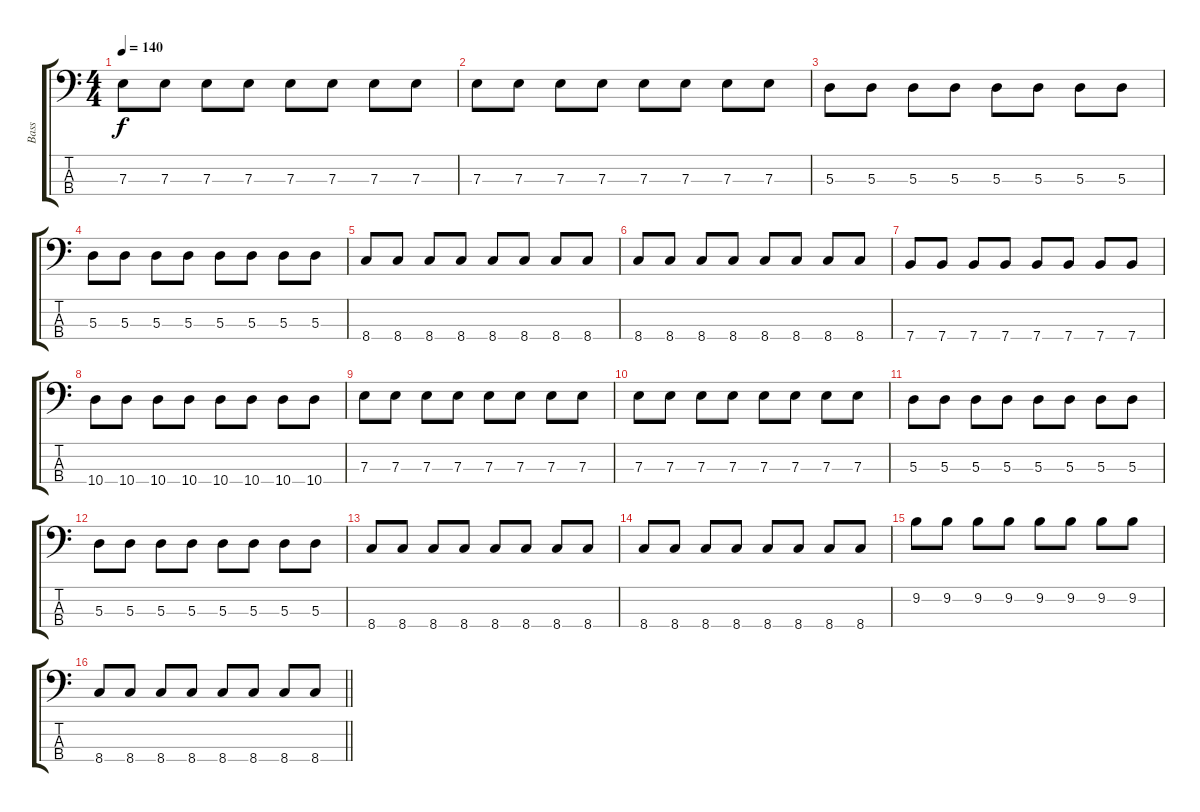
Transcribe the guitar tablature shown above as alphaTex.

\track ("Bass" "Bass") {instrument electricbassfinger}
\staff {score tabs}
\tuning (G2 D2 A1 E1) {hide}
\ts (4 4)
\tempo 140
\clef f4
\ks c
7.3.8{dy f} 7.3.8 7.3.8 7.3.8 7.3.8 7.3.8 7.3.8 7.3.8 |
7.3.8 7.3.8 7.3.8 7.3.8 7.3.8 7.3.8 7.3.8 7.3.8 |
5.3.8 5.3.8 5.3.8 5.3.8 5.3.8 5.3.8 5.3.8 5.3.8 |
5.3.8 5.3.8 5.3.8 5.3.8 5.3.8 5.3.8 5.3.8 5.3.8 |
8.4.8 8.4.8 8.4.8 8.4.8 8.4.8 8.4.8 8.4.8 8.4.8 |
8.4.8 8.4.8 8.4.8 8.4.8 8.4.8 8.4.8 8.4.8 8.4.8 |
7.4.8 7.4.8 7.4.8 7.4.8 7.4.8 7.4.8 7.4.8 7.4.8 |
10.4.8 10.4.8 10.4.8 10.4.8 10.4.8 10.4.8 10.4.8 10.4.8 |
7.3.8 7.3.8 7.3.8 7.3.8 7.3.8 7.3.8 7.3.8 7.3.8 |
7.3.8 7.3.8 7.3.8 7.3.8 7.3.8 7.3.8 7.3.8 7.3.8 |
5.3.8 5.3.8 5.3.8 5.3.8 5.3.8 5.3.8 5.3.8 5.3.8 |
5.3.8 5.3.8 5.3.8 5.3.8 5.3.8 5.3.8 5.3.8 5.3.8 |
8.4.8 8.4.8 8.4.8 8.4.8 8.4.8 8.4.8 8.4.8 8.4.8 |
8.4.8 8.4.8 8.4.8 8.4.8 8.4.8 8.4.8 8.4.8 8.4.8 |
9.2.8 9.2.8 9.2.8 9.2.8 9.2.8 9.2.8 9.2.8 9.2.8 |
\barLineRight lightlight
8.4.8 8.4.8 8.4.8 8.4.8 8.4.8 8.4.8 8.4.8 8.4.8
